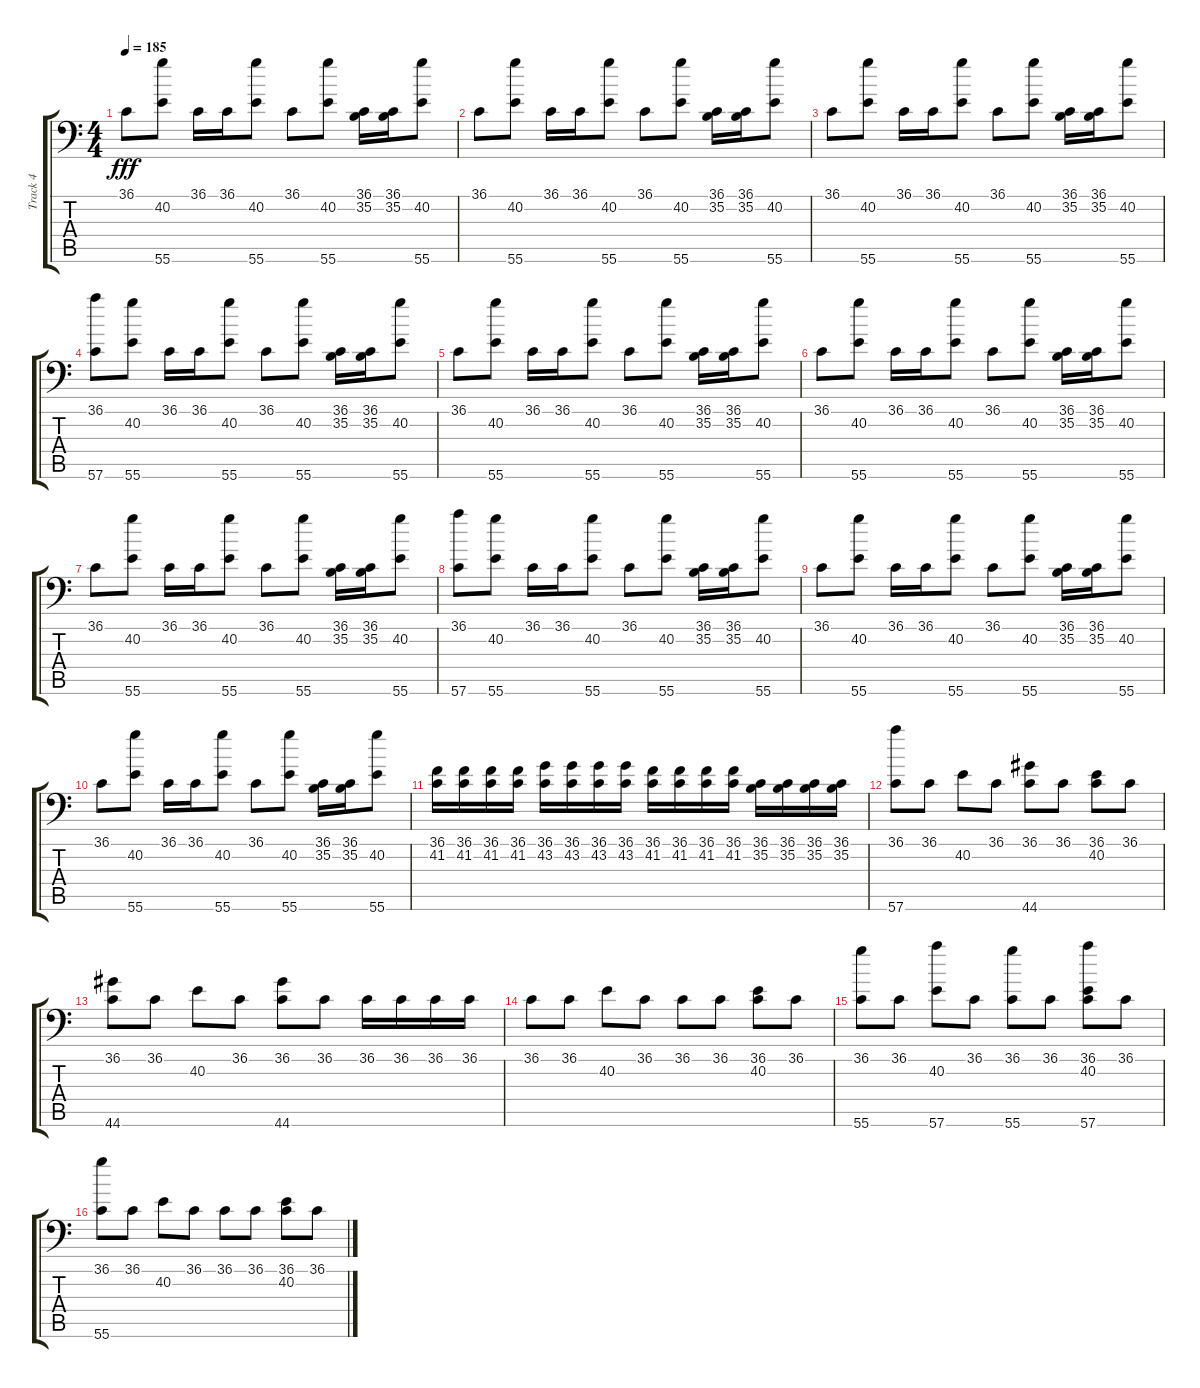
\track ("Track 4" "Track 4") {instrument acousticgrandpiano}
\staff {score tabs}
\tuning (C-1 C-1 C-1 C-1 C-1 C-1) {hide}
\ts (4 4)
\tempo 185
\clef f4
\ks c
36.1.8{dy fff} (40.2 55.6).8 36.1.16 36.1.16 (40.2 55.6).8 36.1.8 (40.2 55.6).8 (36.1 35.2).16 (36.1 35.2).16 (40.2 55.6).8 |
36.1.8 (40.2 55.6).8 36.1.16 36.1.16 (40.2 55.6).8 36.1.8 (40.2 55.6).8 (36.1 35.2).16 (36.1 35.2).16 (40.2 55.6).8 |
36.1.8 (40.2 55.6).8 36.1.16 36.1.16 (40.2 55.6).8 36.1.8 (40.2 55.6).8 (36.1 35.2).16 (36.1 35.2).16 (40.2 55.6).8 |
(36.1 57.6).8 (40.2 55.6).8 36.1.16 36.1.16 (40.2 55.6).8 36.1.8 (40.2 55.6).8 (36.1 35.2).16 (36.1 35.2).16 (40.2 55.6).8 |
36.1.8 (40.2 55.6).8 36.1.16 36.1.16 (40.2 55.6).8 36.1.8 (40.2 55.6).8 (36.1 35.2).16 (36.1 35.2).16 (40.2 55.6).8 |
36.1.8 (40.2 55.6).8 36.1.16 36.1.16 (40.2 55.6).8 36.1.8 (40.2 55.6).8 (36.1 35.2).16 (36.1 35.2).16 (40.2 55.6).8 |
36.1.8 (40.2 55.6).8 36.1.16 36.1.16 (40.2 55.6).8 36.1.8 (40.2 55.6).8 (36.1 35.2).16 (36.1 35.2).16 (40.2 55.6).8 |
(36.1 57.6).8 (40.2 55.6).8 36.1.16 36.1.16 (40.2 55.6).8 36.1.8 (40.2 55.6).8 (36.1 35.2).16 (36.1 35.2).16 (40.2 55.6).8 |
36.1.8 (40.2 55.6).8 36.1.16 36.1.16 (40.2 55.6).8 36.1.8 (40.2 55.6).8 (36.1 35.2).16 (36.1 35.2).16 (40.2 55.6).8 |
36.1.8 (40.2 55.6).8 36.1.16 36.1.16 (40.2 55.6).8 36.1.8 (40.2 55.6).8 (36.1 35.2).16 (36.1 35.2).16 (40.2 55.6).8 |
(36.1 41.2).16 (36.1 41.2).16 (36.1 41.2).16 (36.1 41.2).16 (36.1 43.2).16 (36.1 43.2).16 (36.1 43.2).16 (36.1 43.2).16 (36.1 41.2).16 (36.1 41.2).16 (36.1 41.2).16 (36.1 41.2).16 (36.1 35.2).16 (36.1 35.2).16 (36.1 35.2).16 (36.1 35.2).16 |
(36.1 57.6).8 36.1.8 40.2.8 36.1.8 (36.1 44.6).8 36.1.8 (36.1 40.2).8 36.1.8 |
(36.1 44.6).8 36.1.8 40.2.8 36.1.8 (36.1 44.6).8 36.1.8 36.1.16 36.1.16 36.1.16 36.1.16 |
36.1.8 36.1.8 40.2.8 36.1.8 36.1.8 36.1.8 (36.1 40.2).8 36.1.8 |
(36.1 55.6).8 36.1.8 (40.2 57.6).8 36.1.8 (36.1 55.6).8 36.1.8 (36.1 40.2 57.6).8 36.1.8 |
(36.1 55.6).8 36.1.8 40.2.8 36.1.8 36.1.8 36.1.8 (36.1 40.2).8 36.1.8
